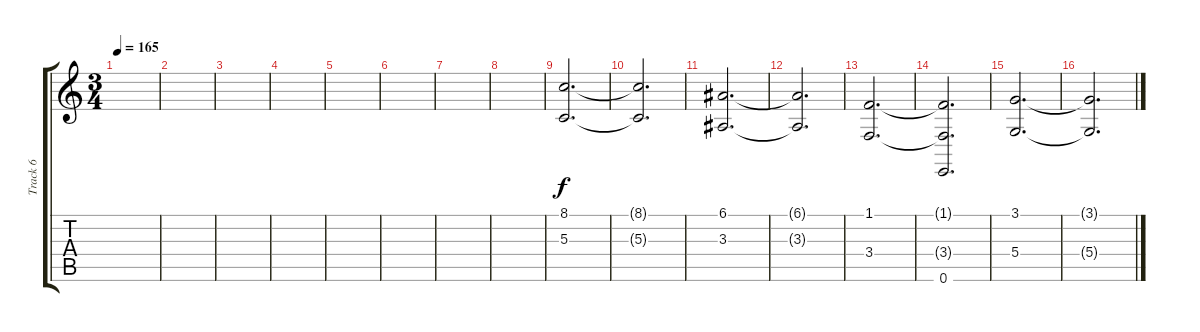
\track ("Track 6" "Track 6") {instrument stringensemble2}
\staff {score tabs}
\tuning (E4 B3 G3 D3 A2 E2) {hide}
\ts (3 4)
\tempo 165
\clef g2
\ks c
|
|
|
|
|
|
|
|
(8.1 5.3).2{d} |
(8.1{t} 5.3{t}).2{d} |
(6.1 3.3).2{d} |
(6.1{t} 3.3{t}).2{d} |
(1.1 3.4).2{d} |
(1.1{t} 3.4{t} 0.6).2{d} |
(3.1 5.4).2{d} |
(3.1{t} 5.4{t}).2{d}
